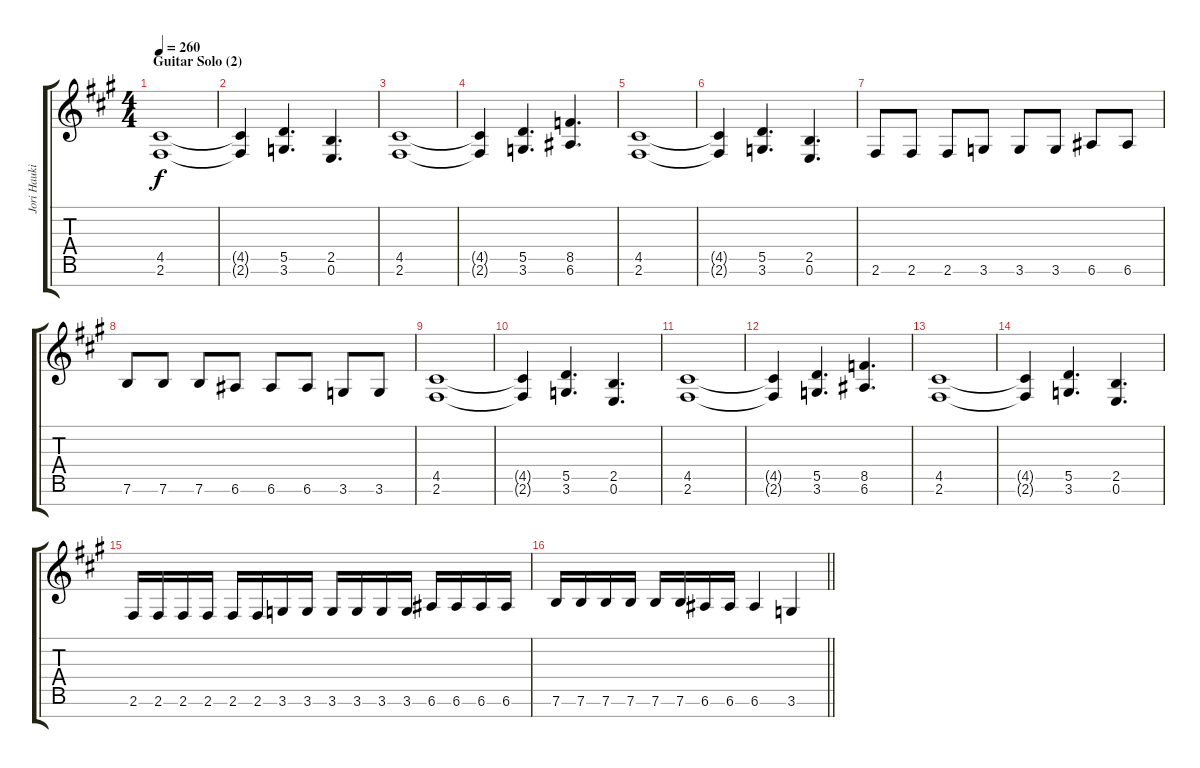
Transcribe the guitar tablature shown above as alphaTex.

\track ("Jori Haukio (guitar)" "Jori Hauki") {instrument distortionguitar}
\staff {score tabs}
\tuning (E4 B3 G3 D3 A2 E2 B1) {hide}
\ts (4 4)
\section ("" "Guitar Solo (2)")
\tempo 260
\clef g2
\ks f#minor
(4.5 2.6).1{dy f} |
(4.5{t} 2.6{t}).4 (5.5 3.6).4{d} (2.5 0.6).4{d} |
(4.5 2.6).1 |
(4.5{t} 2.6{t}).4 (5.5 3.6).4{d} (8.5 6.6).4{d} |
(4.5 2.6).1 |
(4.5{t} 2.6{t}).4 (5.5 3.6).4{d} (2.5 0.6).4{d} |
2.6.8 2.6.8 2.6.8 3.6.8 3.6.8 3.6.8 6.6.8 6.6.8 |
7.6.8 7.6.8 7.6.8 6.6.8 6.6.8 6.6.8 3.6.8 3.6.8 |
(4.5 2.6).1 |
(4.5{t} 2.6{t}).4 (5.5 3.6).4{d} (2.5 0.6).4{d} |
(4.5 2.6).1 |
(4.5{t} 2.6{t}).4 (5.5 3.6).4{d} (8.5 6.6).4{d} |
(4.5 2.6).1 |
(4.5{t} 2.6{t}).4 (5.5 3.6).4{d} (2.5 0.6).4{d} |
2.6.16 2.6.16 2.6.16 2.6.16 2.6.16 2.6.16 3.6.16 3.6.16 3.6.16 3.6.16 3.6.16 3.6.16 6.6.16 6.6.16 6.6.16 6.6.16 |
\barLineRight lightlight
7.6.16 7.6.16 7.6.16 7.6.16 7.6.16 7.6.16 6.6.16 6.6.16 6.6.4 3.6.4
